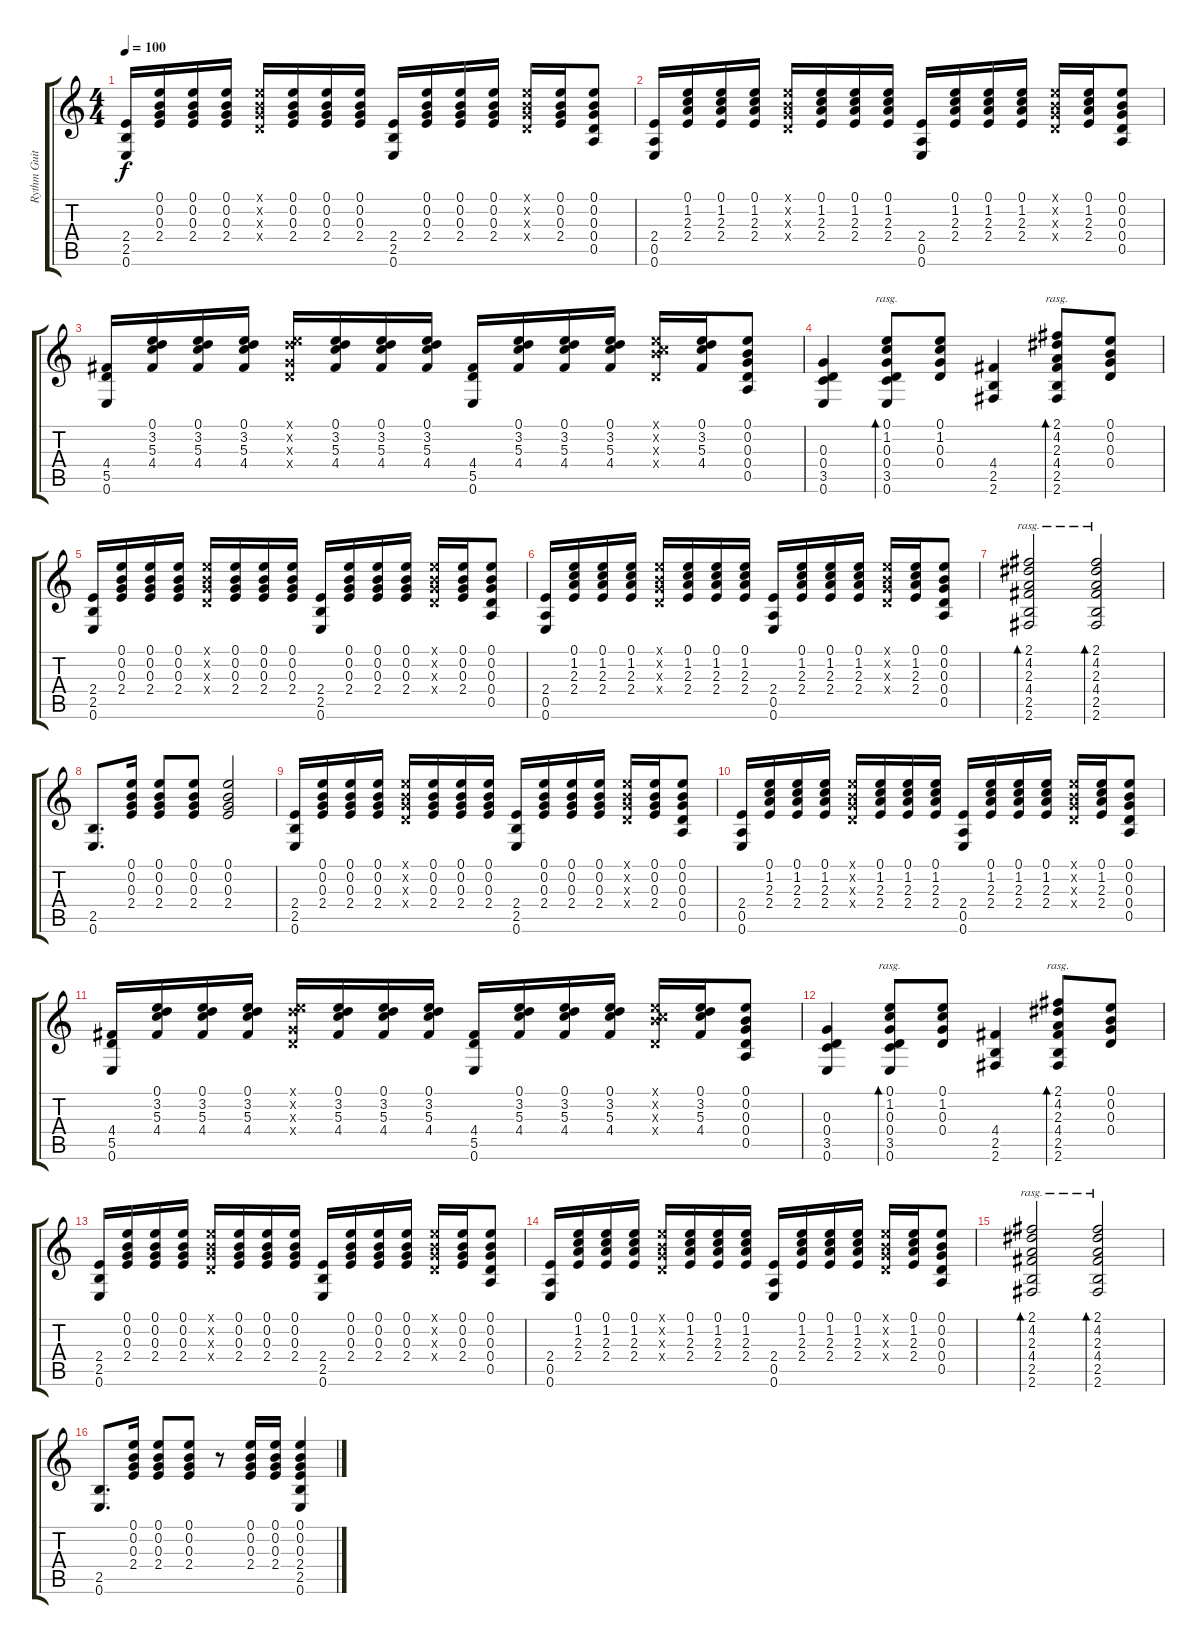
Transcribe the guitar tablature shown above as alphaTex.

\track ("Rythm Guitar" "Rythm Guit") {instrument acousticguitarnylon}
\staff {score tabs}
\tuning (E4 B3 G3 D3 A2 E2) {hide}
\ts (4 4)
\tempo 100
\clef g2
\ks c
(2.4 2.5 0.6).16{dy f} (0.1 0.2 0.3 2.4).16 (0.1 0.2 0.3 2.4).16 (0.1 0.2 0.3 2.4).16 (0.1{x} 0.2{x} 0.3{x} 0.4{x}).16 (0.1 0.2 0.3 2.4).16 (0.1 0.2 0.3 2.4).16 (0.1 0.2 0.3 2.4).16 (2.4 2.5 0.6).16 (0.1 0.2 0.3 2.4).16 (0.1 0.2 0.3 2.4).16 (0.1 0.2 0.3 2.4).16 (0.1{x} 0.2{x} 0.3{x} 0.4{x}).16 (0.1 0.2 0.3 2.4).16 (0.1 0.2 0.3 0.4 0.5).8 |
(2.4 0.5 0.6).16 (0.1 1.2 2.3 2.4).16 (0.1 1.2 2.3 2.4).16 (0.1 1.2 2.3 2.4).16 (0.1{x} 0.2{x} 0.3{x} 0.4{x}).16 (0.1 1.2 2.3 2.4).16 (0.1 1.2 2.3 2.4).16 (0.1 1.2 2.3 2.4).16 (2.4 0.5 0.6).16 (0.1 1.2 2.3 2.4).16 (0.1 1.2 2.3 2.4).16 (0.1 1.2 2.3 2.4).16 (0.1{x} 0.2{x} 0.3{x} 0.4{x}).16 (0.1 1.2 2.3 2.4).16 (0.1 0.2 0.3 0.4 0.5).8 |
(4.4 5.5 0.6).16 (0.1 3.2 5.3 4.4).16 (0.1 3.2 5.3 4.4).16 (0.1 3.2 5.3 4.4).16 (0.1{x} 3.2{x} 0.3{x} 0.4{x}).16 (0.1 3.2 5.3 4.4).16 (0.1 3.2 5.3 4.4).16 (0.1 3.2 5.3 4.4).16 (4.4 5.5 0.6).16 (0.1 3.2 5.3 4.4).16 (0.1 3.2 5.3 4.4).16 (0.1 3.2 5.3 4.4).16 (0.1{x} 0.2{x} 5.3{x} 0.4{x}).16 (0.1 3.2 5.3 4.4).16 (0.1 0.2 0.3 0.4 0.5).8 |
(0.3 0.4 3.5 0.6).4 (0.1 1.2 0.3 0.4 3.5 0.6).8{bd 60 rasg ii} (0.1 1.2 0.3 0.4).8 (4.4 2.5 2.6).4 (2.1 4.2 2.3 4.4 2.5 2.6).8{bd 60 rasg ii} (0.1 0.2 0.3 0.4).8 |
(2.4 2.5 0.6).16 (0.1 0.2 0.3 2.4).16 (0.1 0.2 0.3 2.4).16 (0.1 0.2 0.3 2.4).16 (0.1{x} 0.2{x} 0.3{x} 0.4{x}).16 (0.1 0.2 0.3 2.4).16 (0.1 0.2 0.3 2.4).16 (0.1 0.2 0.3 2.4).16 (2.4 2.5 0.6).16 (0.1 0.2 0.3 2.4).16 (0.1 0.2 0.3 2.4).16 (0.1 0.2 0.3 2.4).16 (0.1{x} 0.2{x} 0.3{x} 0.4{x}).16 (0.1 0.2 0.3 2.4).16 (0.1 0.2 0.3 0.4 0.5).8 |
(2.4 0.5 0.6).16 (0.1 1.2 2.3 2.4).16 (0.1 1.2 2.3 2.4).16 (0.1 1.2 2.3 2.4).16 (0.1{x} 0.2{x} 0.3{x} 0.4{x}).16 (0.1 1.2 2.3 2.4).16 (0.1 1.2 2.3 2.4).16 (0.1 1.2 2.3 2.4).16 (2.4 0.5 0.6).16 (0.1 1.2 2.3 2.4).16 (0.1 1.2 2.3 2.4).16 (0.1 1.2 2.3 2.4).16 (0.1{x} 0.2{x} 0.3{x} 0.4{x}).16 (0.1 1.2 2.3 2.4).16 (0.1 0.2 0.3 0.4 0.5).8 |
(2.1 4.2 2.3 4.4 2.5 2.6).2{bd 120 rasg ii} (2.1 4.2 2.3 4.4 2.5 2.6).2{bd 120 rasg ii} |
(2.5 0.6).8{d} (0.1 0.2 0.3 2.4).16 (0.1 0.2 0.3 2.4).8 (0.1 0.2 0.3 2.4).8 (0.1 0.2 0.3 2.4).2 |
(2.4 2.5 0.6).16 (0.1 0.2 0.3 2.4).16 (0.1 0.2 0.3 2.4).16 (0.1 0.2 0.3 2.4).16 (0.1{x} 0.2{x} 0.3{x} 0.4{x}).16 (0.1 0.2 0.3 2.4).16 (0.1 0.2 0.3 2.4).16 (0.1 0.2 0.3 2.4).16 (2.4 2.5 0.6).16 (0.1 0.2 0.3 2.4).16 (0.1 0.2 0.3 2.4).16 (0.1 0.2 0.3 2.4).16 (0.1{x} 0.2{x} 0.3{x} 0.4{x}).16 (0.1 0.2 0.3 2.4).16 (0.1 0.2 0.3 0.4 0.5).8 |
(2.4 0.5 0.6).16 (0.1 1.2 2.3 2.4).16 (0.1 1.2 2.3 2.4).16 (0.1 1.2 2.3 2.4).16 (0.1{x} 0.2{x} 0.3{x} 0.4{x}).16 (0.1 1.2 2.3 2.4).16 (0.1 1.2 2.3 2.4).16 (0.1 1.2 2.3 2.4).16 (2.4 0.5 0.6).16 (0.1 1.2 2.3 2.4).16 (0.1 1.2 2.3 2.4).16 (0.1 1.2 2.3 2.4).16 (0.1{x} 0.2{x} 0.3{x} 0.4{x}).16 (0.1 1.2 2.3 2.4).16 (0.1 0.2 0.3 0.4 0.5).8 |
(4.4 5.5 0.6).16 (0.1 3.2 5.3 4.4).16 (0.1 3.2 5.3 4.4).16 (0.1 3.2 5.3 4.4).16 (0.1{x} 3.2{x} 0.3{x} 0.4{x}).16 (0.1 3.2 5.3 4.4).16 (0.1 3.2 5.3 4.4).16 (0.1 3.2 5.3 4.4).16 (4.4 5.5 0.6).16 (0.1 3.2 5.3 4.4).16 (0.1 3.2 5.3 4.4).16 (0.1 3.2 5.3 4.4).16 (0.1{x} 0.2{x} 5.3{x} 0.4{x}).16 (0.1 3.2 5.3 4.4).16 (0.1 0.2 0.3 0.4 0.5).8 |
(0.3 0.4 3.5 0.6).4 (0.1 1.2 0.3 0.4 3.5 0.6).8{bd 60 rasg ii} (0.1 1.2 0.3 0.4).8 (4.4 2.5 2.6).4 (2.1 4.2 2.3 4.4 2.5 2.6).8{bd 60 rasg ii} (0.1 0.2 0.3 0.4).8 |
(2.4 2.5 0.6).16 (0.1 0.2 0.3 2.4).16 (0.1 0.2 0.3 2.4).16 (0.1 0.2 0.3 2.4).16 (0.1{x} 0.2{x} 0.3{x} 0.4{x}).16 (0.1 0.2 0.3 2.4).16 (0.1 0.2 0.3 2.4).16 (0.1 0.2 0.3 2.4).16 (2.4 2.5 0.6).16 (0.1 0.2 0.3 2.4).16 (0.1 0.2 0.3 2.4).16 (0.1 0.2 0.3 2.4).16 (0.1{x} 0.2{x} 0.3{x} 0.4{x}).16 (0.1 0.2 0.3 2.4).16 (0.1 0.2 0.3 0.4 0.5).8 |
(2.4 0.5 0.6).16 (0.1 1.2 2.3 2.4).16 (0.1 1.2 2.3 2.4).16 (0.1 1.2 2.3 2.4).16 (0.1{x} 0.2{x} 0.3{x} 0.4{x}).16 (0.1 1.2 2.3 2.4).16 (0.1 1.2 2.3 2.4).16 (0.1 1.2 2.3 2.4).16 (2.4 0.5 0.6).16 (0.1 1.2 2.3 2.4).16 (0.1 1.2 2.3 2.4).16 (0.1 1.2 2.3 2.4).16 (0.1{x} 0.2{x} 0.3{x} 0.4{x}).16 (0.1 1.2 2.3 2.4).16 (0.1 0.2 0.3 0.4 0.5).8 |
(2.1 4.2 2.3 4.4 2.5 2.6).2{bd 120 rasg ii} (2.1 4.2 2.3 4.4 2.5 2.6).2{bd 120 rasg ii} |
(2.5 0.6).8{d} (0.1 0.2 0.3 2.4).16 (0.1 0.2 0.3 2.4).8 (0.1 0.2 0.3 2.4).8 r.8 (0.1 0.2 0.3 2.4).16 (0.1 0.2 0.3 2.4).16 (0.1 0.2 0.3 2.4 2.5 0.6).4
